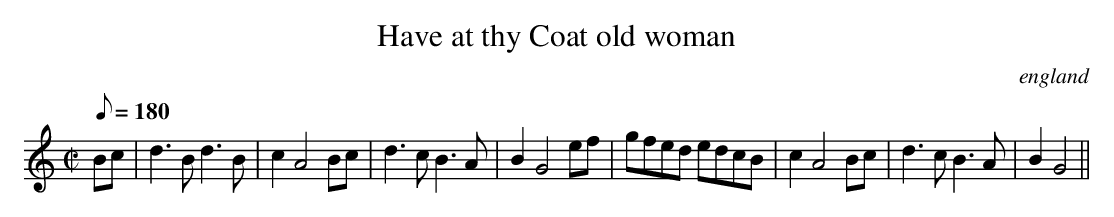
X:1
T:Have at thy Coat old woman
O:england
M:C|
L:1/8
Q:180
K:GMix
Bc|d3B d3B|c2A4 Bc|d3c B3A|B2G4 ef|gfed edcB|c2A4 Bc|d3c B3A|B2 G4||
